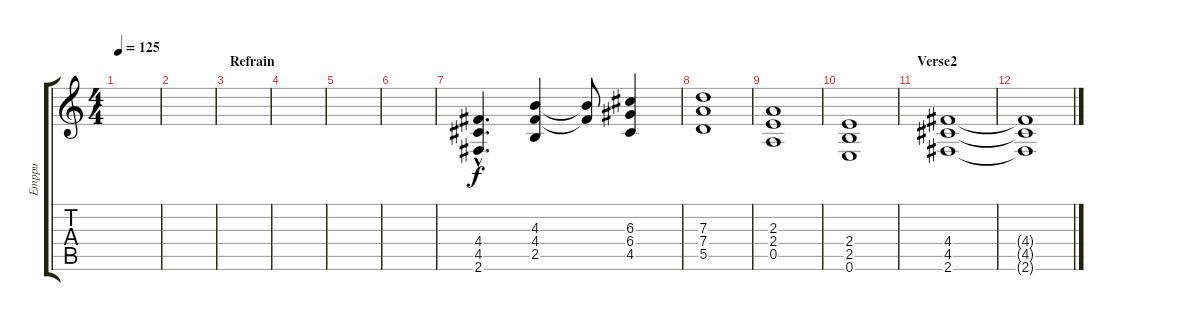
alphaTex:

\track ("Emppu" "Emppu") {instrument distortionguitar}
\staff {score tabs}
\tuning (E4 B3 G3 D3 A2 E2) {hide}
\ts (4 4)
\tempo 125
\clef g2
\ks c
|
|
\section ("" "Refrain")
|
|
|
|
(4.4{hac} 4.5{hac} 2.6{hac}).4{d} (4.3 4.4 2.5).4 (4.3{t} 4.4{t}).8 (6.3 6.4 4.5).4 |
(7.3 7.4 5.5).1 |
(2.3 2.4 0.5).1 |
(2.4 2.5 0.6).1 |
\section ("" "Verse2")
(4.4 4.5 2.6).1 |
(4.4{t} 4.5{t} 2.6{t}).1
